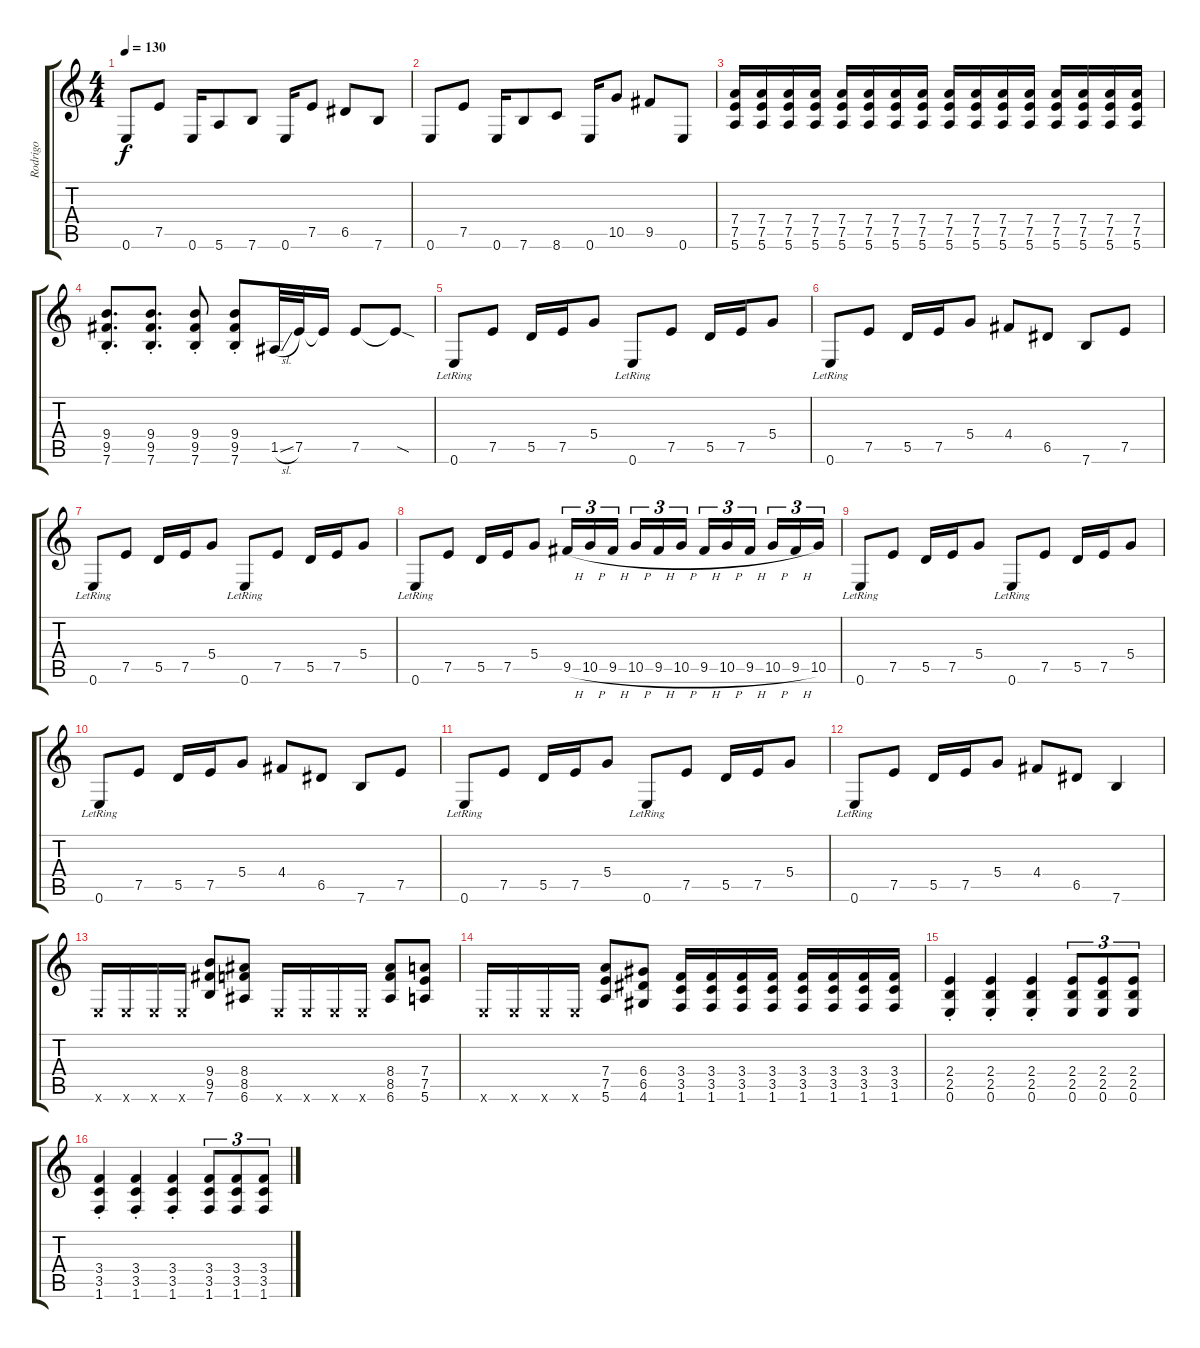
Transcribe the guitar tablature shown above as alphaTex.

\track ("Rodrigo" "Rodrigo") {instrument acousticguitarnylon}
\staff {score tabs}
\tuning (E4 B3 G3 D3 A2 E2) {hide}
\ts (4 4)
\tempo 130
\clef g2
\ks c
0.6.8{dy f} 7.5.8 0.6.16 5.6.8 7.6.8 0.6.16 7.5.8 6.5.8 7.6.8 |
0.6.8 7.5.8 0.6.16 7.6.8 8.6.8 0.6.16 10.5.8 9.5.8 0.6.8 |
(7.4 7.5 5.6).16 (7.4 7.5 5.6).16 (7.4 7.5 5.6).16 (7.4 7.5 5.6).16 (7.4 7.5 5.6).16 (7.4 7.5 5.6).16 (7.4 7.5 5.6).16 (7.4 7.5 5.6).16 (7.4 7.5 5.6).16 (7.4 7.5 5.6).16 (7.4 7.5 5.6).16 (7.4 7.5 5.6).16 (7.4 7.5 5.6).16 (7.4 7.5 5.6).16 (7.4 7.5 5.6).16 (7.4 7.5 5.6).16 |
(9.4{st} 9.5{st} 7.6{st}).8{d} (9.4{st} 9.5{st} 7.6{st}).8{d} (9.4{st} 9.5{st} 7.6{st}).8 (9.4{st} 9.5{st} 7.6{st}).8 1.5{sl}.32 7.5.32 7.5{t}.16 7.5.8 7.5{sod t}.8 |
0.6{lr}.8 7.5.8 5.5.16 7.5.16 5.4.8 0.6{lr}.8 7.5.8 5.5.16 7.5.16 5.4.8 |
0.6{lr}.8 7.5.8 5.5.16 7.5.16 5.4.8 4.4.8 6.5.8 7.6.8 7.5.8 |
0.6{lr}.8 7.5.8 5.5.16 7.5.16 5.4.8 0.6{lr}.8 7.5.8 5.5.16 7.5.16 5.4.8 |
0.6{lr}.8 7.5.8 5.5.16 7.5.16 5.4.8 9.5{h}.16{tu (3 2)} 10.5{h}.16{tu (3 2)} 9.5{h}.16{tu (3 2) beam splitsecondary} 10.5{h}.16{tu (3 2)} 9.5{h}.16{tu (3 2)} 10.5{h}.16{tu (3 2)} 9.5{h}.16{tu (3 2)} 10.5{h}.16{tu (3 2)} 9.5{h}.16{tu (3 2) beam splitsecondary} 10.5{h}.16{tu (3 2)} 9.5{h}.16{tu (3 2)} 10.5.16{tu (3 2)} |
0.6{lr}.8 7.5.8 5.5.16 7.5.16 5.4.8 0.6{lr}.8 7.5.8 5.5.16 7.5.16 5.4.8 |
0.6{lr}.8 7.5.8 5.5.16 7.5.16 5.4.8 4.4.8 6.5.8 7.6.8 7.5.8 |
0.6{lr}.8 7.5.8 5.5.16 7.5.16 5.4.8 0.6{lr}.8 7.5.8 5.5.16 7.5.16 5.4.8 |
0.6{lr}.8 7.5.8 5.5.16 7.5.16 5.4.8 4.4.8 6.5.8 7.6.4 |
0.6{x}.16 0.6{x}.16 0.6{x}.16 0.6{x}.16 (9.4 9.5 7.6).8 (8.4 8.5 6.6).8 0.6{x}.16 0.6{x}.16 0.6{x}.16 0.6{x}.16 (8.4 8.5 6.6).8 (7.4 7.5 5.6).8 |
0.6{x}.16 0.6{x}.16 0.6{x}.16 0.6{x}.16 (7.4 7.5 5.6).8 (6.4 6.5 4.6).8 (3.4 3.5 1.6).16 (3.4 3.5 1.6).16 (3.4 3.5 1.6).16 (3.4 3.5 1.6).16 (3.4 3.5 1.6).16 (3.4 3.5 1.6).16 (3.4 3.5 1.6).16 (3.4 3.5 1.6).16 |
(2.4{st} 2.5{st} 0.6{st}).4 (2.4{st} 2.5{st} 0.6{st}).4 (2.4{st} 2.5{st} 0.6{st}).4 (2.4 2.5 0.6).8{tu (3 2)} (2.4 2.5 0.6).8{tu (3 2)} (2.4 2.5 0.6).8{tu (3 2)} |
(3.4{st} 3.5{st} 1.6{st}).4 (3.4{st} 3.5{st} 1.6{st}).4 (3.4{st} 3.5{st} 1.6{st}).4 (3.4 3.5 1.6).8{tu (3 2)} (3.4 3.5 1.6).8{tu (3 2)} (3.4 3.5 1.6).8{tu (3 2)}
